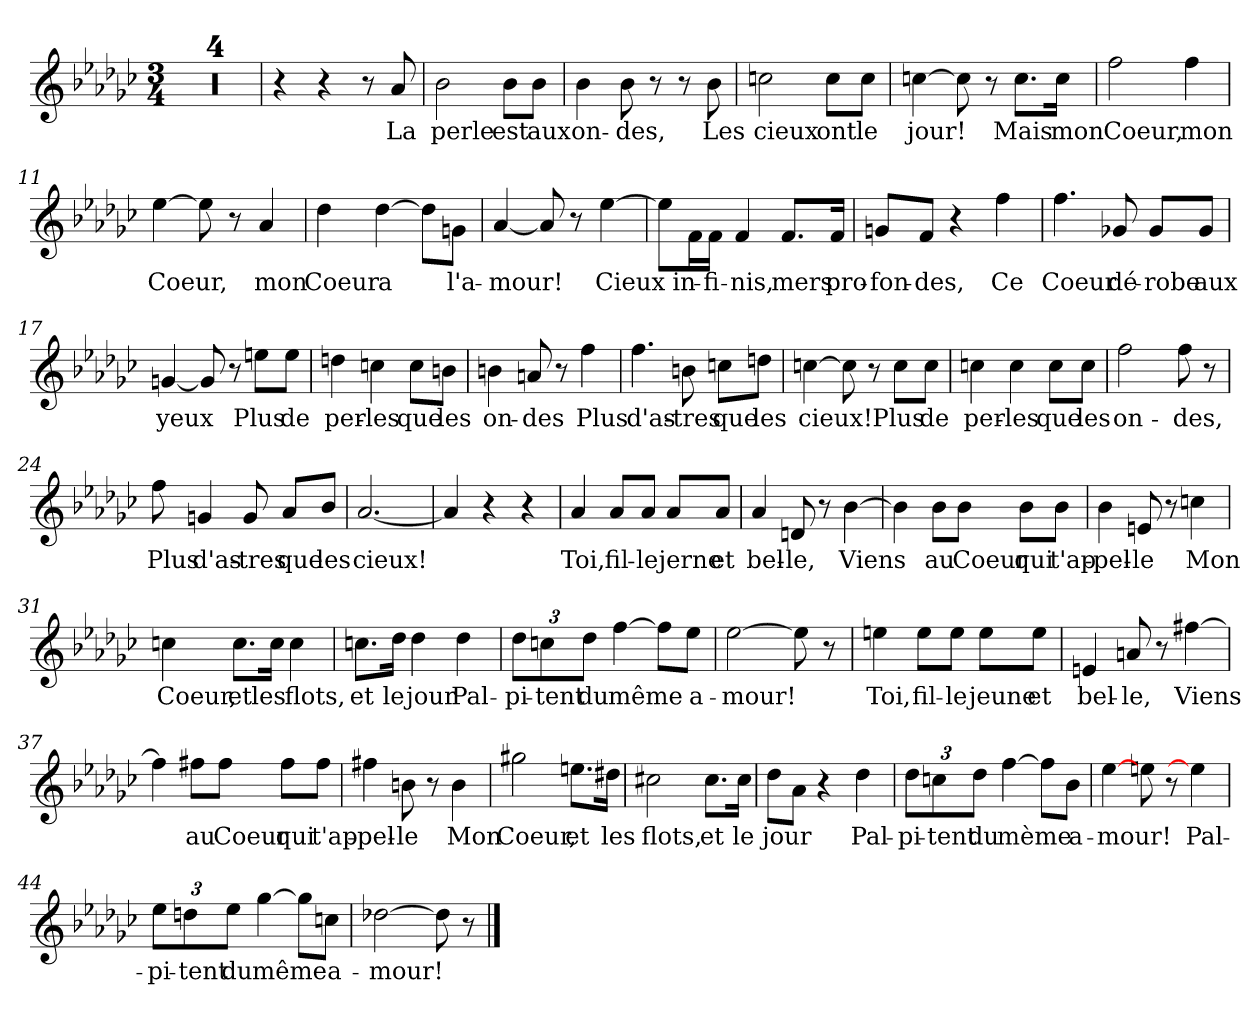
**kern	**text
*part1	*part1
*staff1	*staff1
*clefG2	*
*k[b-e-a-d-g-c-]	*
*M3/4	*
=1	=1
2.r	.
=2	=2
2.r	.
=3	=3
2.r	.
=4	=4
2.r	.
=5	=5
4r	.
4r	.
8r	.
!	!LO:LY:b
8a-/	La
=6	=6
!	!LO:LY:b
2b-\	perle
!	!LO:LY:b
8b-\L	est
!	!LO:LY:b
8b-\J	aux
=7	=7
!	!LO:LY:b
4b-\	on-
!	!LO:LY:b
8b-\	-des,
8r	.
8r	.
!	!LO:LY:b
8b-\	Les
=8	=8
!	!LO:LY:b
2ccn\	cieux
!	!LO:LY:b
8cc\L	ont
!	!LO:LY:b
8cc\J	le
=9	=9
!	!LO:LY:b
[4ccn\	jour!
8cc\]	.
8r	.
!	!LO:LY:b
8.cc\L	Mais
!	!LO:LY:b
16cc\Jk	mon
=10	=10
!	!LO:LY:b
2ff\	Coeur,
!	!LO:LY:b
4ff\	mon
!!LO:LB:g=z
=11	=11
!	!LO:LY:b
[4ee-\	Coeur,
8ee-\]	.
8r	.
!	!LO:LY:b
4a-/	mon
=12	=12
!	!LO:LY:b
4dd-\	Coeur
!	!LO:LY:b
[4dd-\	a
8dd-\L]	.
!	!LO:LY:b
8gn\J	l'a-
=13	=13
!	!LO:LY:b
[4a-/	-mour!
8a-/]	.
8r	.
!	!LO:LY:b
[4ee-\	Cieux
=14	=14
8ee-\L]	.
!	!LO:LY:b
16f\L	in-
!	!LO:LY:b
16f\JJ	-fi-
!	!LO:LY:b
4f/	-nis,
!	!LO:LY:b
8.f/L	mers
!	!LO:LY:b
16f/Jk	pro-
=15	=15
!	!LO:LY:b
8gn/L	-fon-
!	!LO:LY:b
8f/J	-des,
4r	.
!	!LO:LY:b
4ff\	Ce
=16	=16
!	!LO:LY:b
4.ff\	Coeur
!	!LO:LY:b
8g-X/	dé-
!	!LO:LY:b
8g-/L	-robe
!	!LO:LY:b
8g-/J	aux
=17	=17
!	!LO:LY:b
[4gn/	yeux
8g/]	.
8r	.
!	!LO:LY:b
8een\L	Plus
!	!LO:LY:b
8ee\J	de
!!LO:LB:g=z
=18	=18
!	!LO:LY:b
4ddn\	per-
!	!LO:LY:b
4ccn\	-les
!	!LO:LY:b
8cc\L	que
!	!LO:LY:b
8bn\J	les
=19	=19
!	!LO:LY:b
4bn\	on-
!	!LO:LY:b
8an/	-des
8r	.
!	!LO:LY:b
4ff\	Plus
=20	=20
!	!LO:LY:b
4.ff\	d'as-
!	!LO:LY:b
8bn\	-tres
!	!LO:LY:b
8ccn\L	que
!	!LO:LY:b
8ddn\J	les
=21	=21
!	!LO:LY:b
[4ccn\	cieux!
8cc\]	.
8r	.
!	!LO:LY:b
8cc\L	Plus
!	!LO:LY:b
8cc\J	de
=22	=22
!	!LO:LY:b
4ccn\	per-
!	!LO:LY:b
4cc\	-les
!	!LO:LY:b
8cc\L	que
!	!LO:LY:b
8cc\J	les
=23	=23
!	!LO:LY:b
2ff\	on-
!	!LO:LY:b
8ff\	-des,
8r	.
=24	=24
!	!LO:LY:b
8ff\	Plus
!	!LO:LY:b
4gn/	d'as-
!	!LO:LY:b
8g/	-tres
!	!LO:LY:b
8a-/L	que
!	!LO:LY:b
8b-/J	les
!!LO:LB:g=z
=25	=25
!	!LO:LY:b
[2.a-/	cieux!
=26	=26
4a-/]	.
4r	.
4r	.
=27	=27
!	!LO:LY:b
4a-/	Toi,
!	!LO:LY:b
8a-/L	fil-
!	!LO:LY:b
8a-/J	-le
!	!LO:LY:b
8a-/L	jerne
!	!LO:LY:b
8a-/J	et
=28	=28
!	!LO:LY:b
4a-/	bel-
!	!LO:LY:b
8dn/	-le,
8r	.
!	!LO:LY:b
[4b-\	Viens
=29	=29
4b-\]	.
!	!LO:LY:b
8b-\L	au
!	!LO:LY:b
8b-\J	Coeur
!	!LO:LY:b
8b-\L	qui
!	!LO:LY:b
8b-\J	t'ap-
=30	=30
!	!LO:LY:b
4b-\	-pel-
!	!LO:LY:b
8en/	-le
8r	.
!	!LO:LY:b
4ccn\	Mon
=31	=31
!	!LO:LY:b
4ccn\	Coeur,
!	!LO:LY:b
8.cc\L	et
!	!LO:LY:b
16cc\Jk	les
!	!LO:LY:b
4cc\	flots,
!!LO:LB:g=z
=32	=32
!	!LO:LY:b
8.ccn\L	et
!	!LO:LY:b
16dd-\Jk	le
!	!LO:LY:b
4dd-\	jour
!	!LO:LY:b
4dd-\	Pal-
=33	=33
!	!LO:LY:b
12dd-\L	pi-
!	!LO:LY:b
12ccn\	-tent
!	!LO:LY:b
12dd-\J	du
!	!LO:LY:b
[4ff\	même
8ff\L]	.
!	!LO:LY:b
8ee-\J	a-
=34	=34
!	!LO:LY:b
[2ee-\	-mour!
8ee-\]	.
8r	.
=35	=35
!	!LO:LY:b
4een\	Toi,
!	!LO:LY:b
8ee\L	fil-
!	!LO:LY:b
8ee\J	-le
!	!LO:LY:b
8ee\L	jeune
!	!LO:LY:b
8ee\J	et
=36	=36
!	!LO:LY:b
4en/	bel-
!	!LO:LY:b
8an/	-le,
8r	.
!	!LO:LY:b
[4ff#X\	Viens
=37	=37
4ff#\]	.
!	!LO:LY:b
8ff#X\L	au
!	!LO:LY:b
8ff#\J	Coeur
!	!LO:LY:b
8ff#\L	qui
!	!LO:LY:b
8ff#\J	t'ap-
!!LO:LB:g=z
=38	=38
!	!LO:LY:b
4ff#X\	-pel-
!	!LO:LY:b
8bn\	-le
8r	.
!	!LO:LY:b
4b\	Mon
=39	=39
!	!LO:LY:b
2gg#X\	Coeur,
!	!LO:LY:b
8.een\L	et
!	!LO:LY:b
16dd#X\Jk	les
=40	=40
!	!LO:LY:b
2cc#X\	flots,
!	!LO:LY:b
8.cc#\L	et
!	!LO:LY:b
16cc#\Jk	le
=41	=41
!	!LO:LY:b
8dd-\L	jour
8a-\J	.
4r	.
!	!LO:LY:b
4dd-\	Pal-
=42	=42
!	!LO:LY:b
12dd-\L	-pi-
!	!LO:LY:b
12ccn\	-tent
!	!LO:LY:b
12dd-\J	du
!	!LO:LY:b
[4ff\	mème
8ff\L]	.
!	!LO:LY:b
8b-\J	a-
=43	=43
!	!LO:LY:b
[4ee-\	-mour!
8een\	.
8r	.
!	!LO:LY:b
4ee-\]	Pal-
=44	=44
!	!LO:LY:b
12ee-\L	-pi-
!	!LO:LY:b
12ddn\	-tent
!	!LO:LY:b
12ee-\J	du
!	!LO:LY:b
[4gg-\	même
8gg-\L]	.
!	!LO:LY:b
8ccn\J	a-
!!LO:LB:g=z
=45	=45
!	!LO:LY:b
[2dd-X\	-mour!
8dd-\]	.
8r	.
==	==
*-	*-
